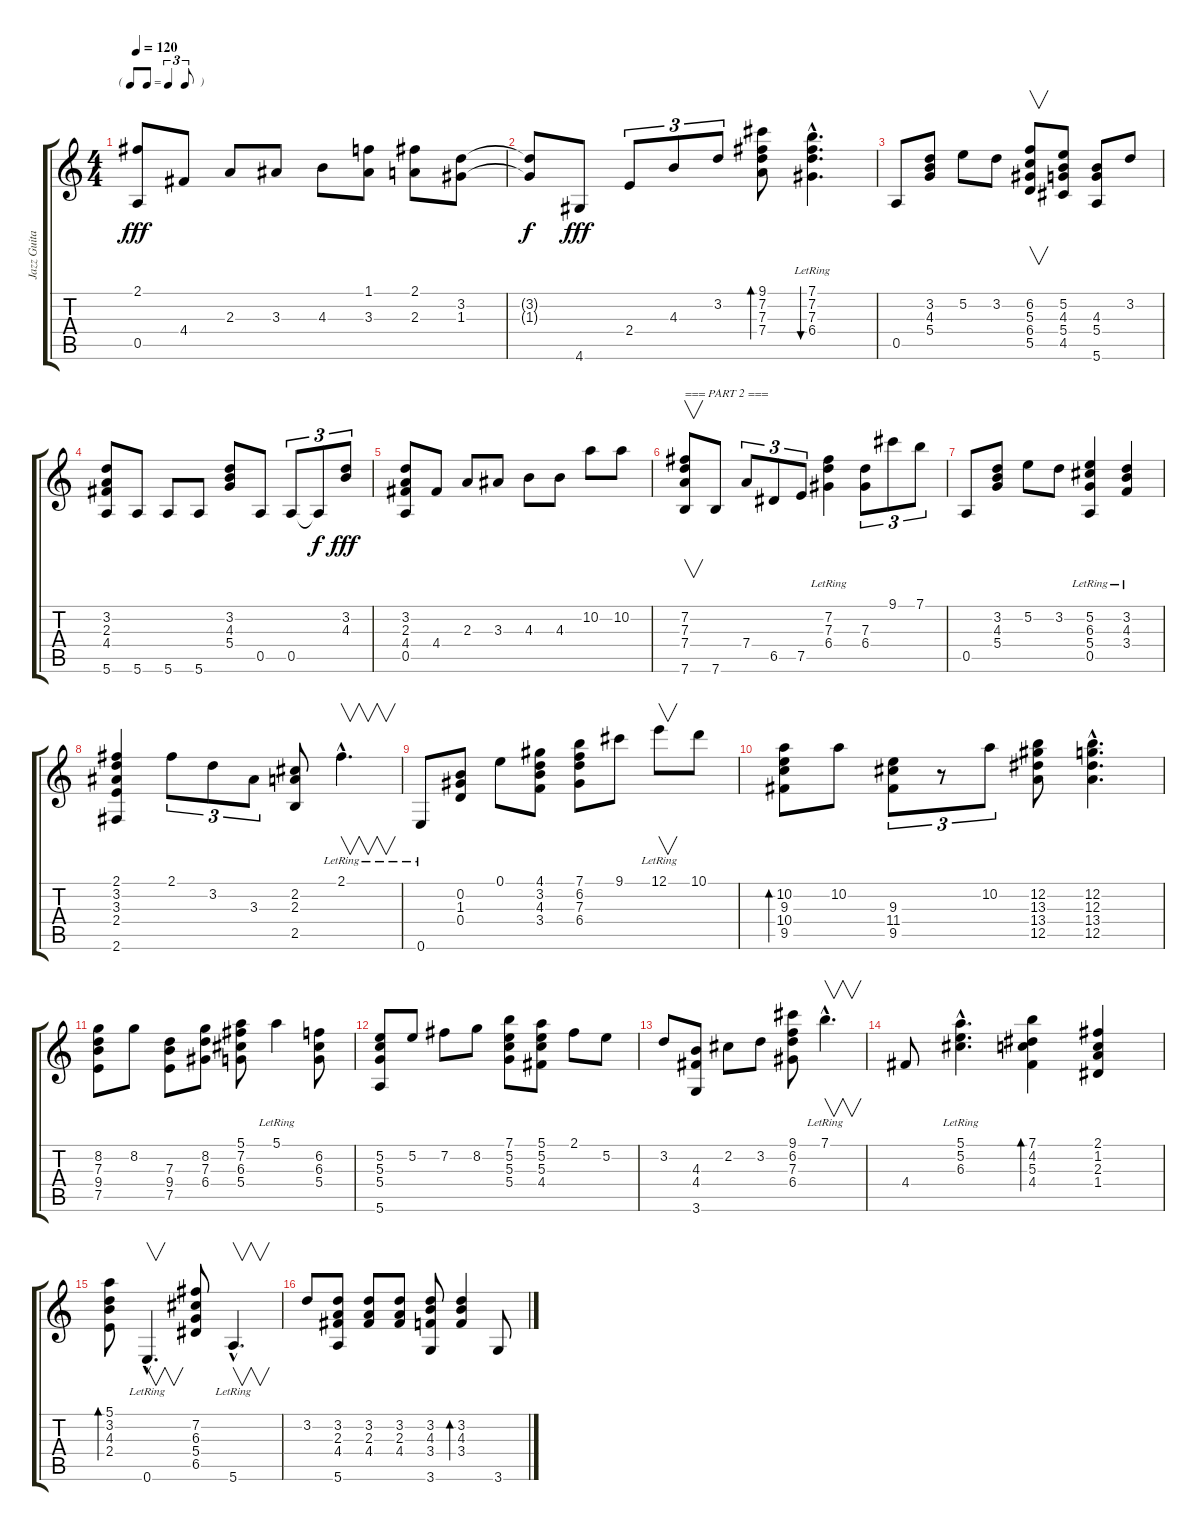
\track ("Jazz Guitar" "Jazz Guita") {instrument electricguitarjazz}
\staff {score tabs}
\tuning (E4 B3 G3 D3 A2 E2) {hide}
\ts (4 4)
\tf triplet8th
\tempo 120
\clef g2
\ks c
(2.1 0.5).8{dy fff} 4.4.8 2.3.8 3.3.8 4.3.8 (1.1 3.3).8 (2.1 2.3).8 (3.2 1.3).8 |
(3.2{t} 1.3{t}).8{dy f} 4.6.8{dy fff} 2.4.8{tu (3 2)} 4.3.8{tu (3 2)} 3.2.8{tu (3 2)} (9.1 7.2 7.3 7.4).8{bd 120} (7.1{hac} 7.2{hac} 7.3{hac} 6.4{hac lr}).4{d bu 120} |
0.5.8 (3.2 4.3 5.4).8 5.2.8 3.2.8 (6.2 5.3 6.4 5.5).8{v} (5.2 4.3 5.4 4.5).8 (4.3 5.4 5.6).8 3.2.8 |
(3.2 2.3 4.4 5.6).8 5.6.8 5.6.8 5.6.8 (3.2 4.3 5.4).8 0.5.8 0.5.8{tu (3 2)} 0.5{t}.8{tu (3 2) dy f} (3.2 4.3).8{tu (3 2) dy fff} |
(3.2 2.3 4.4 0.5).8 4.4.8 2.3.8 3.3.8 4.3.8 4.3.8 10.2.8 10.2.8 |
(7.2 7.3 7.4 7.6).8{v txt "=== PART 2 ==="} 7.6.8 7.4.8{tu (3 2)} 6.5.8{tu (3 2)} 7.5.8{tu (3 2)} (7.2 7.3 6.4{lr}).4 (7.3 6.4).8{tu (3 2)} 9.1.8{tu (3 2)} 7.1.8{tu (3 2)} |
0.5.8 (3.2 4.3 5.4).8 5.2.8 3.2.8 (5.2{lr} 6.3 5.4 0.5).4 (3.2{lr} 4.3 3.4).4 |
(2.1 3.2 3.3 2.4 2.6).4 2.1.8{tu (3 2)} 3.2.8{tu (3 2)} 3.3.8{tu (3 2)} (2.2 2.3 2.5).8 2.1{hac lr}.4{v d} |
0.6{lr}.8 (0.2 1.3 0.4).8 0.1.8 (4.1 3.2 4.3 3.4).8 (7.1 6.2 7.3 6.4).8 9.1.8 12.1{lr}.8{v} 10.1.8 |
(10.2 9.3 10.4 9.5).8{bd 120} 10.2.8 (9.3 11.4 9.5).8{tu (3 2)} r.8{tu (3 2)} 10.2.8{tu (3 2)} (12.2 13.3 13.4 12.5).8 (12.2{hac} 12.3{hac} 13.4{hac} 12.5{hac}).4{d} |
(8.2 7.3 9.4 7.5).8 8.2.8 (7.3 9.4 7.5).8 (8.2 7.3 6.4).8 (5.1 7.2 6.3 5.4).8 5.1{lr}.4 (6.2 6.3 5.4).8 |
(5.2 5.3 5.4 5.6).8 5.2.8 7.2.8 8.2.8 (7.1 5.2 5.3 5.4).8 (5.1 5.2 5.3 4.4).8 2.1.8 5.2.8 |
3.2.8 (4.3 4.4 3.6).8 2.2.8 3.2.8 (9.1 6.2 7.3 6.4).8 7.1{hac lr}.4{v d} |
4.4.8 (5.1{hac lr} 5.2{hac} 6.3{hac}).4{d} (7.1 4.2 5.3 4.4).4{bd 240} (2.1 1.2 2.3 1.4).4 |
(5.1 3.2 4.3 2.4).8{bd 30} 0.6{hac lr}.4{v d} (7.2 6.3 5.4 6.5).8 5.6{hac lr}.4{v d} |
3.2.8 (3.2 2.3 4.4 5.6).8 (3.2 2.3 4.4).8 (3.2 2.3 4.4).8 (3.2 4.3 3.4 3.6).8 (3.2 4.3 3.4).4{bd 240} 3.6.8
